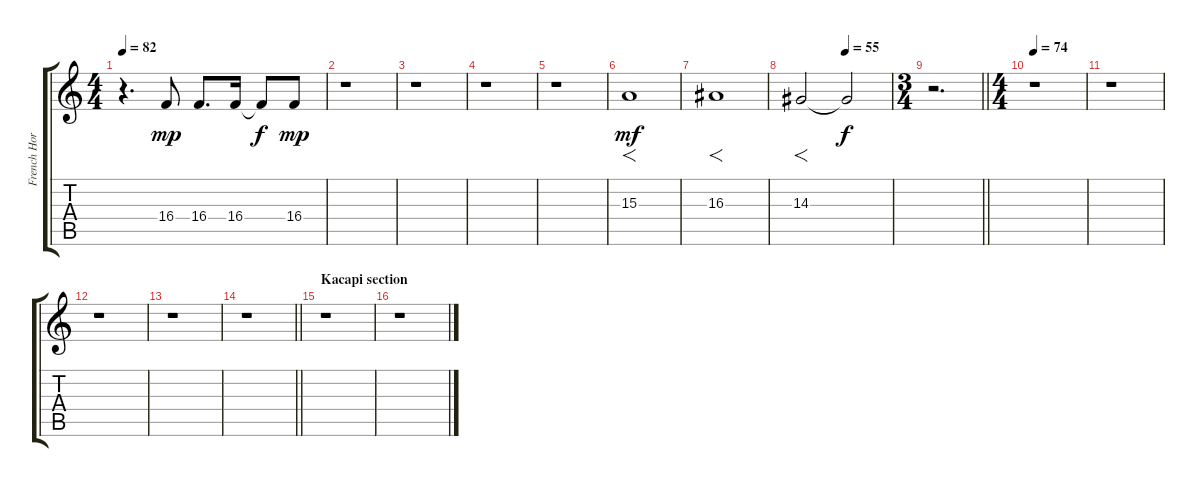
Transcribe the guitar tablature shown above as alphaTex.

\track ("French Horn" "French Hor") {instrument frenchhorn}
\staff {score tabs}
\tuning (Eb4 Bb3 Gb3 Db3 Ab2 Eb2) {hide}
\ts (4 4)
\tempo 82
\clef g2
\ks c
r.4{d dy mp} 16.4.8 16.4.8{d} 16.4.16 16.4{t}.8{dy f} 16.4.8{dy mp} |
r.1 |
r.1 |
r.1 |
r.1{volume 14} |
15.3.1{f dy mf} |
16.3.1{f} |
\tempo (55 0.5)
14.3.2{f} 14.3{t}.2{dy f} |
\ts (3 4)
\barLineRight lightlight
r.2{d} |
\ts (4 4)
\section ("" "")
\tempo 74
r.1 |
r.1 |
r.1 |
r.1 |
\barLineRight lightlight
r.1 |
\section ("" "Kacapi section")
r.1 |
r.1
